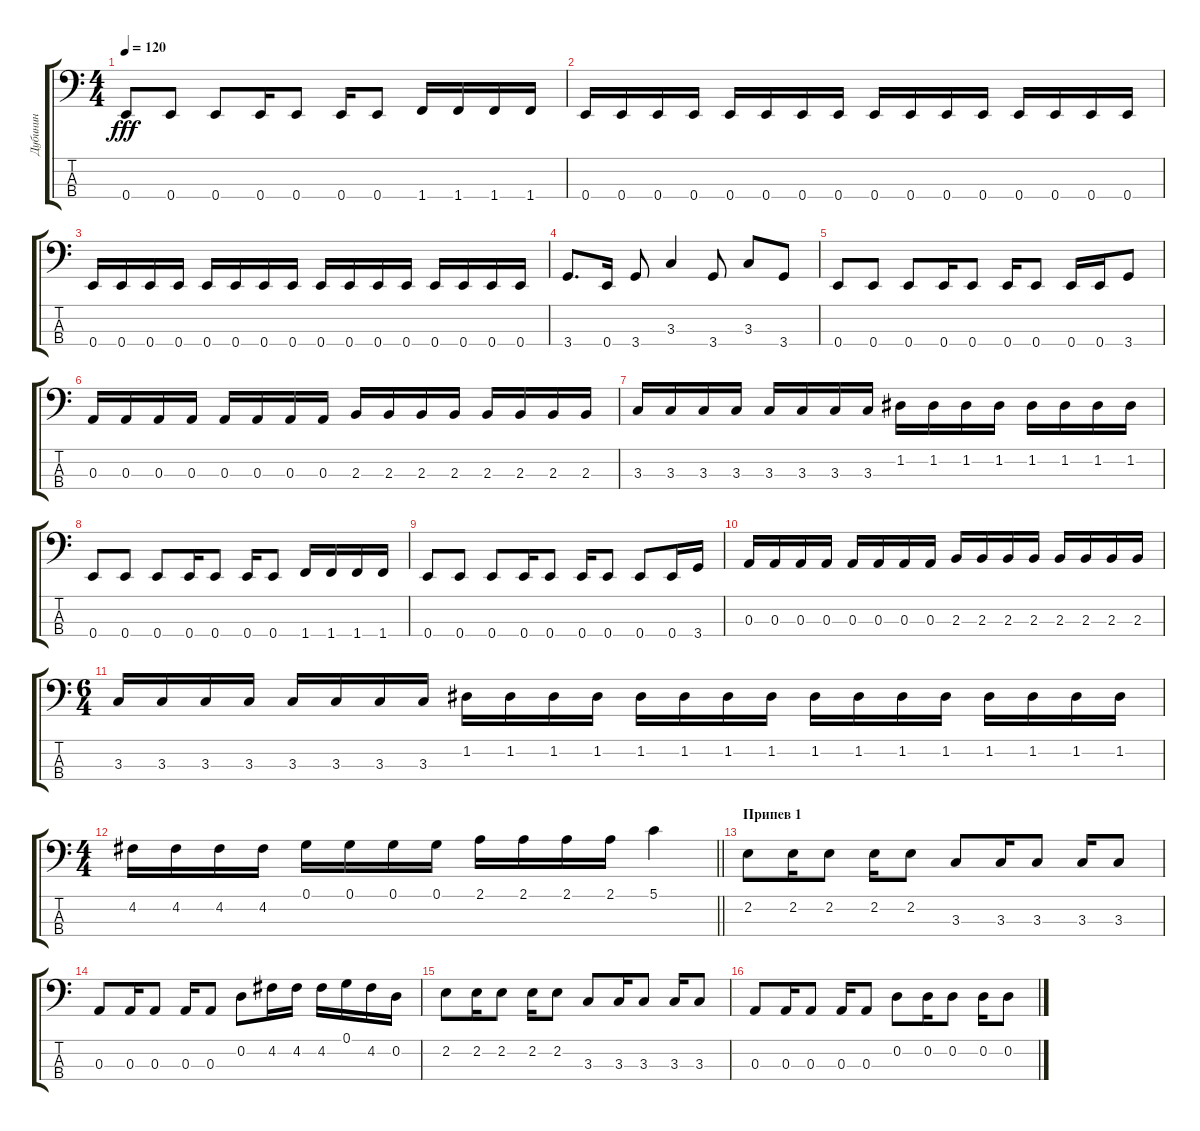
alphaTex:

\track ("Дубинин" "Дубинин") {instrument electricbassfinger}
\staff {score tabs}
\tuning (G2 D2 A1 E1) {hide}
\ts (4 4)
\tempo 120
\clef f4
\ks c
0.4.8{dy fff} 0.4.8 0.4.8 0.4.16 0.4.8 0.4.16 0.4.8 1.4.16 1.4.16 1.4.16 1.4.16 |
0.4.16 0.4.16 0.4.16 0.4.16 0.4.16 0.4.16 0.4.16 0.4.16 0.4.16 0.4.16 0.4.16 0.4.16 0.4.16 0.4.16 0.4.16 0.4.16 |
0.4.16 0.4.16 0.4.16 0.4.16 0.4.16 0.4.16 0.4.16 0.4.16 0.4.16 0.4.16 0.4.16 0.4.16 0.4.16 0.4.16 0.4.16 0.4.16 |
3.4.8{d} 0.4.16 3.4.8 3.3.4 3.4.8 3.3.8 3.4.8 |
0.4.8 0.4.8 0.4.8 0.4.16 0.4.8 0.4.16 0.4.8 0.4.16 0.4.16 3.4.8 |
0.3.16 0.3.16 0.3.16 0.3.16 0.3.16 0.3.16 0.3.16 0.3.16 2.3.16 2.3.16 2.3.16 2.3.16 2.3.16 2.3.16 2.3.16 2.3.16 |
3.3.16 3.3.16 3.3.16 3.3.16 3.3.16 3.3.16 3.3.16 3.3.16 1.2.16 1.2.16 1.2.16 1.2.16 1.2.16 1.2.16 1.2.16 1.2.16 |
0.4.8 0.4.8 0.4.8 0.4.16 0.4.8 0.4.16 0.4.8 1.4.16 1.4.16 1.4.16 1.4.16 |
0.4.8 0.4.8 0.4.8 0.4.16 0.4.8 0.4.16 0.4.8 0.4.8 0.4.16 3.4.16 |
0.3.16 0.3.16 0.3.16 0.3.16 0.3.16 0.3.16 0.3.16 0.3.16 2.3.16 2.3.16 2.3.16 2.3.16 2.3.16 2.3.16 2.3.16 2.3.16 |
\ts (6 4)
3.3.16 3.3.16 3.3.16 3.3.16 3.3.16 3.3.16 3.3.16 3.3.16 1.2.16 1.2.16 1.2.16 1.2.16 1.2.16 1.2.16 1.2.16 1.2.16 1.2.16 1.2.16 1.2.16 1.2.16 1.2.16 1.2.16 1.2.16 1.2.16 |
\ts (4 4)
\barLineRight lightlight
4.2.16 4.2.16 4.2.16 4.2.16 0.1.16 0.1.16 0.1.16 0.1.16 2.1.16 2.1.16 2.1.16 2.1.16 5.1.4 |
\section ("" "Припев 1")
2.2.8 2.2.16 2.2.8 2.2.16 2.2.8 3.3.8 3.3.16 3.3.8 3.3.16 3.3.8 |
0.3.8 0.3.16 0.3.8 0.3.16 0.3.8 0.2.8 4.2.16 4.2.16 4.2.16 0.1.16 4.2.16 0.2.16 |
2.2.8 2.2.16 2.2.8 2.2.16 2.2.8 3.3.8 3.3.16 3.3.8 3.3.16 3.3.8 |
0.3.8 0.3.16 0.3.8 0.3.16 0.3.8 0.2.8 0.2.16 0.2.8 0.2.16 0.2.8
